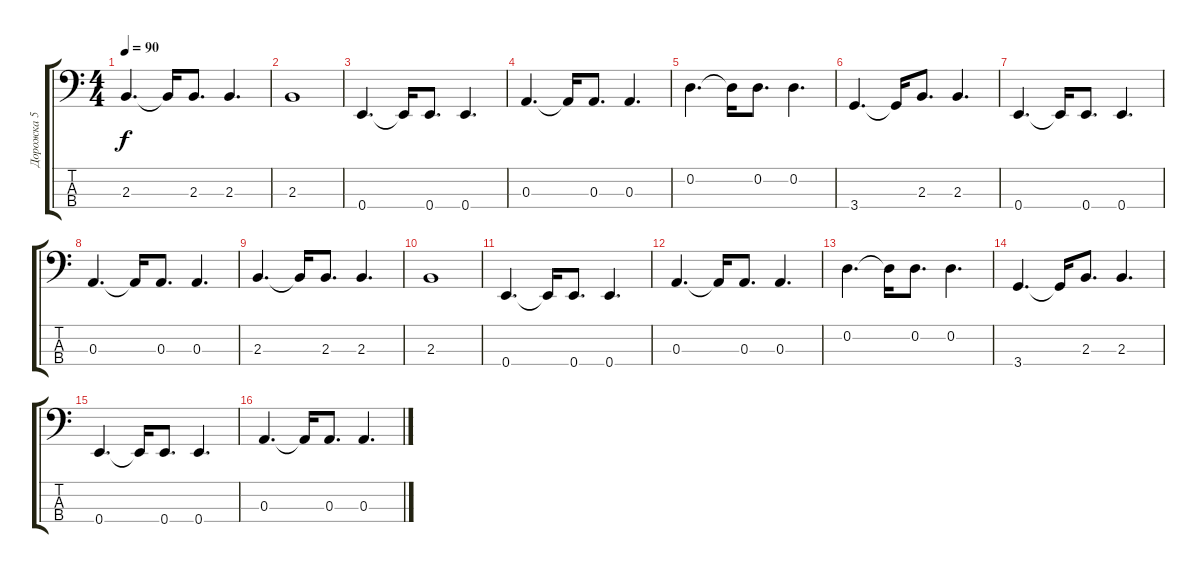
\track ("Дорожка 5" "Дорожка 5") {instrument electricbassfinger}
\staff {score tabs}
\tuning (G2 D2 A1 E1) {hide}
\ts (4 4)
\tempo 90
\clef f4
\ks aminor
2.3.4{d dy f} 2.3{t}.16 2.3.8{d} 2.3.4{d} |
2.3.1 |
0.4.4{d} 0.4{t}.16 0.4.8{d} 0.4.4{d} |
0.3.4{d} 0.3{t}.16 0.3.8{d} 0.3.4{d} |
0.2.4{d} 0.2{t}.16 0.2.8{d} 0.2.4{d} |
3.4.4{d} 3.4{t}.16 2.3.8{d} 2.3.4{d} |
0.4.4{d} 0.4{t}.16 0.4.8{d} 0.4.4{d} |
0.3.4{d} 0.3{t}.16 0.3.8{d} 0.3.4{d} |
2.3.4{d} 2.3{t}.16 2.3.8{d} 2.3.4{d} |
2.3.1 |
0.4.4{d} 0.4{t}.16 0.4.8{d} 0.4.4{d} |
0.3.4{d} 0.3{t}.16 0.3.8{d} 0.3.4{d} |
0.2.4{d} 0.2{t}.16 0.2.8{d} 0.2.4{d} |
3.4.4{d} 3.4{t}.16 2.3.8{d} 2.3.4{d} |
0.4.4{d} 0.4{t}.16 0.4.8{d} 0.4.4{d} |
0.3.4{d} 0.3{t}.16 0.3.8{d} 0.3.4{d}
